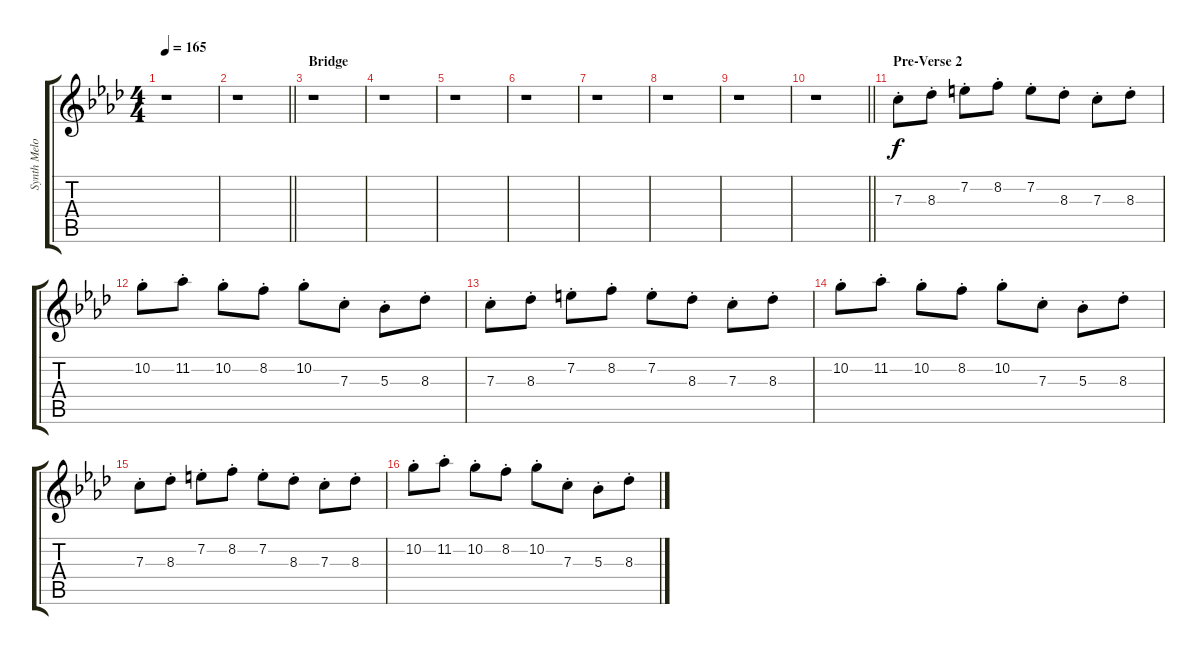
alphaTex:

\track ("Synth Melody Echoes" "Synth Melo") {instrument pad3polysynth}
\staff {score tabs}
\tuning (D5 A4 F4 C4 G3 C3) {hide}
\ts (4 4)
\tempo 165
\clef g2
\ks ab
r.1{dy f} |
\barLineRight lightlight
r.1 |
\section ("" "Bridge")
r.1 |
r.1 |
r.1 |
r.1 |
r.1 |
r.1 |
r.1 |
\barLineRight lightlight
r.1 |
\section ("" "Pre-Verse 2")
7.3{st}.8 8.3{st}.8 7.2{st}.8 8.2{st}.8 7.2{st}.8 8.3{st}.8 7.3{st}.8 8.3{st}.8 |
10.2{st}.8 11.2{st}.8 10.2{st}.8 8.2{st}.8 10.2{st}.8 7.3{st}.8 5.3{st}.8 8.3{st}.8 |
7.3{st}.8 8.3{st}.8 7.2{st}.8 8.2{st}.8 7.2{st}.8 8.3{st}.8 7.3{st}.8 8.3{st}.8 |
10.2{st}.8 11.2{st}.8 10.2{st}.8 8.2{st}.8 10.2{st}.8 7.3{st}.8 5.3{st}.8 8.3{st}.8 |
7.3{st}.8 8.3{st}.8 7.2{st}.8 8.2{st}.8 7.2{st}.8 8.3{st}.8 7.3{st}.8 8.3{st}.8 |
10.2{st}.8 11.2{st}.8 10.2{st}.8 8.2{st}.8 10.2{st}.8 7.3{st}.8 5.3{st}.8 8.3{st}.8
